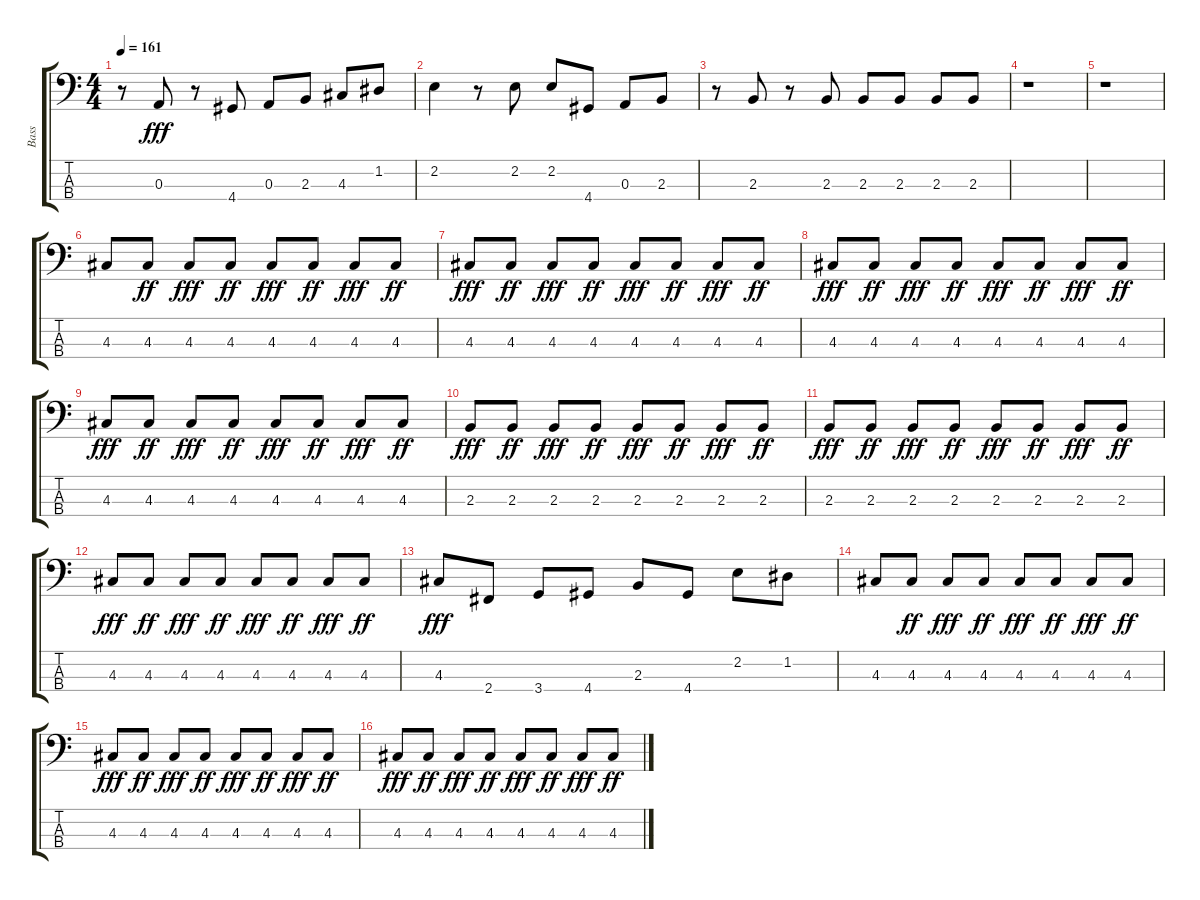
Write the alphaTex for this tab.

\track ("Bass" "Bass") {instrument electricbasspick}
\staff {score tabs}
\tuning (G2 D2 A1 E1) {hide}
\ts (4 4)
\tempo 161
\clef f4
\ks c
r.8{dy fff} 0.3.8 r.8 4.4.8 0.3.8 2.3.8 4.3.8 1.2.8 |
2.2.4 r.8 2.2.8 2.2.8 4.4.8 0.3.8 2.3.8 |
r.8 2.3.8 r.8 2.3.8 2.3.8 2.3.8 2.3.8 2.3.8 |
r.1 |
r.1 |
4.3.8 4.3.8{dy ff} 4.3.8{dy fff} 4.3.8{dy ff} 4.3.8{dy fff} 4.3.8{dy ff} 4.3.8{dy fff} 4.3.8{dy ff} |
4.3.8{dy fff} 4.3.8{dy ff} 4.3.8{dy fff} 4.3.8{dy ff} 4.3.8{dy fff} 4.3.8{dy ff} 4.3.8{dy fff} 4.3.8{dy ff} |
4.3.8{dy fff} 4.3.8{dy ff} 4.3.8{dy fff} 4.3.8{dy ff} 4.3.8{dy fff} 4.3.8{dy ff} 4.3.8{dy fff} 4.3.8{dy ff} |
4.3.8{dy fff} 4.3.8{dy ff} 4.3.8{dy fff} 4.3.8{dy ff} 4.3.8{dy fff} 4.3.8{dy ff} 4.3.8{dy fff} 4.3.8{dy ff} |
2.3.8{dy fff} 2.3.8{dy ff} 2.3.8{dy fff} 2.3.8{dy ff} 2.3.8{dy fff} 2.3.8{dy ff} 2.3.8{dy fff} 2.3.8{dy ff} |
2.3.8{dy fff} 2.3.8{dy ff} 2.3.8{dy fff} 2.3.8{dy ff} 2.3.8{dy fff} 2.3.8{dy ff} 2.3.8{dy fff} 2.3.8{dy ff} |
4.3.8{dy fff} 4.3.8{dy ff} 4.3.8{dy fff} 4.3.8{dy ff} 4.3.8{dy fff} 4.3.8{dy ff} 4.3.8{dy fff} 4.3.8{dy ff} |
4.3.8{dy fff} 2.4.8 3.4.8 4.4.8 2.3.8 4.4.8 2.2.8 1.2.8 |
4.3.8 4.3.8{dy ff} 4.3.8{dy fff} 4.3.8{dy ff} 4.3.8{dy fff} 4.3.8{dy ff} 4.3.8{dy fff} 4.3.8{dy ff} |
4.3.8{dy fff} 4.3.8{dy ff} 4.3.8{dy fff} 4.3.8{dy ff} 4.3.8{dy fff} 4.3.8{dy ff} 4.3.8{dy fff} 4.3.8{dy ff} |
4.3.8{dy fff} 4.3.8{dy ff} 4.3.8{dy fff} 4.3.8{dy ff} 4.3.8{dy fff} 4.3.8{dy ff} 4.3.8{dy fff} 4.3.8{dy ff}
